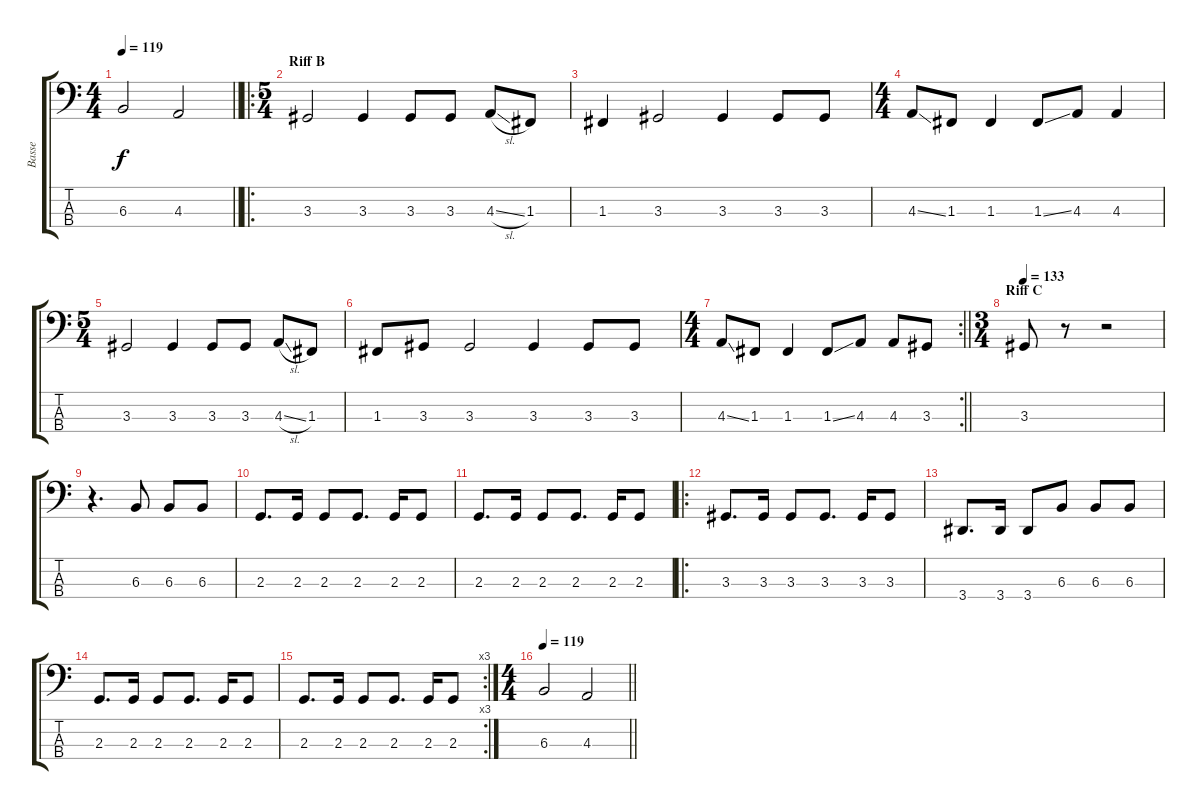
\track ("Basse" "Basse") {instrument electricbassfinger}
\staff {score tabs}
\tuning (Eb2 Bb1 F1 C1) {hide}
\ts (4 4)
\tempo 119
\clef f4
\barLineRight lightlight
\ks c
6.3.2{dy f} 4.3.2 |
\ro
\ts (5 4)
\section ("" "Riff B")
3.3.2 3.3.4 3.3.8 3.3.8 4.3{sl}.8 1.3.8 |
1.3.4 3.3.2 3.3.4 3.3.8 3.3.8 |
\ts (4 4)
4.3{ss}.8 1.3.8 1.3.4 1.3{ss}.8 4.3.8 4.3.4 |
\ts (5 4)
3.3.2 3.3.4 3.3.8 3.3.8 4.3{sl}.8 1.3.8 |
1.3.8 3.3.8 3.3.2 3.3.4 3.3.8 3.3.8 |
\rc 2
\ts (4 4)
\barLineRight lightlight
4.3{ss}.8 1.3.8 1.3.4 1.3{ss}.8 4.3.8 4.3.8 3.3.8 |
\ts (3 4)
\section ("" "Riff C")
\tempo 133
3.3.8 r.8 r.2 |
r.4{d} 6.3.8 6.3.8 6.3.8 |
2.3.8{d} 2.3.16 2.3.8 2.3.8{d} 2.3.16 2.3.8 |
2.3.8{d} 2.3.16 2.3.8 2.3.8{d} 2.3.16 2.3.8 |
\ro
3.3.8{d} 3.3.16 3.3.8 3.3.8{d} 3.3.16 3.3.8 |
3.4.8{d} 3.4.16 3.4.8 6.3.8 6.3.8 6.3.8 |
2.3.8{d} 2.3.16 2.3.8 2.3.8{d} 2.3.16 2.3.8 |
\rc 3
2.3.8{d} 2.3.16 2.3.8 2.3.8{d} 2.3.16 2.3.8 |
\ts (4 4)
\tempo 119
\barLineRight lightlight
6.3.2 4.3.2
